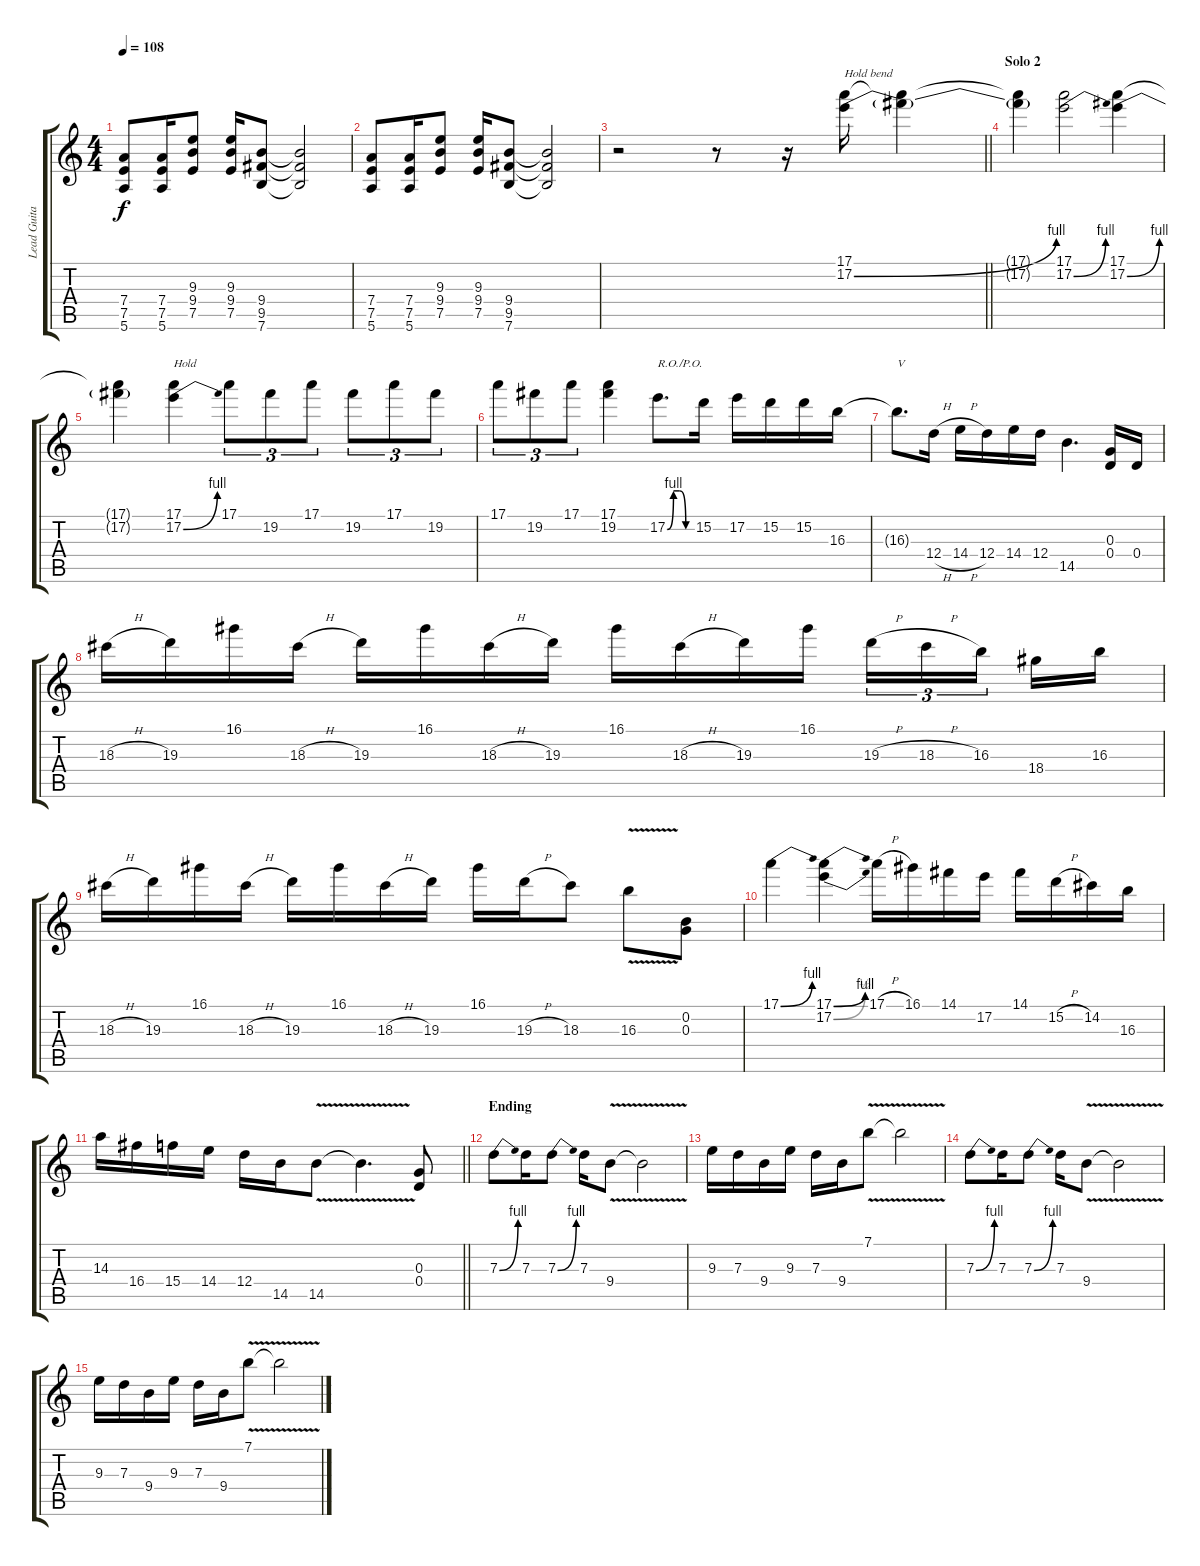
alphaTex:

\track ("Lead Guitar" "Lead Guita") {instrument distortionguitar}
\staff {score tabs}
\tuning (E4 B3 G3 D3 A2 E2) {hide}
\ts (4 4)
\tempo 108
\clef g2
\ks c
(7.4 7.5 5.6).8{dy f} (7.4 7.5 5.6).16 (9.3 9.4 7.5).8 (9.3 9.4 7.5).16 (9.4 9.5 7.6).8 (9.4{t} 9.5{t} 7.6{t}).2 |
(7.4 7.5 5.6).8 (7.4 7.5 5.6).16 (9.3 9.4 7.5).8 (9.3 9.4 7.5).16 (9.4 9.5 7.6).8 (9.4{t} 9.5{t} 7.6{t}).2 |
\barLineRight lightlight
r.2 r.8 r.16 (17.1 17.2{be (bend 0 0 60 4)}).16{txt "Hold bend"} (17.1{t} 17.2{t}).4 |
\section ("" "Solo 2")
(17.1{t} 17.2{t}).4 (17.1 17.2{be (bend 0 0 60 4)}).2 (17.1 17.2{be (bend 0 0 60 4)}).4 |
(17.1{t} 17.2{t}).4 (17.1 17.2{be (bend 0 0 60 4)}).4{txt "Hold"} 17.1.8{tu (3 2)} 19.2.8{tu (3 2)} 17.1.8{tu (3 2)} 19.2.8{tu (3 2)} 17.1.8{tu (3 2)} 19.2.8{tu (3 2)} |
17.1.8{tu (3 2)} 19.2.8{tu (3 2)} 17.1.8{tu (3 2)} (17.1 19.2).4 17.2{be (custom 0 0 15 4 30 4 45 0 60 0)}.8{d txt "R.O./P.O."} 15.2.16 17.2.16 15.2.16 15.2.16 16.3.16 |
16.3{t}.8{d txt "V"} 12.4{h}.16 14.4{h}.16 12.4.16 14.4.16 12.4.16 14.5.4{d} (0.3 0.4).16 0.4.16 |
18.3{h}.16 19.3.16 16.1.16 18.3{h}.16 19.3.16 16.1.16 18.3{h}.16 19.3.16 16.1.16 18.3{h}.16 19.3.16 16.1.16 19.3{h}.16{tu (3 2)} 18.3{h}.16{tu (3 2)} 16.3.16{tu (3 2) beam splitsecondary} 18.4.16 16.3.16 |
18.3{h}.16 19.3.16 16.1.16 18.3{h}.16 19.3.16 16.1.16 18.3{h}.16 19.3.16 16.1.16 19.3{h}.16 18.3.8 16.3{v}.8 (0.2 0.3).8 |
17.1{be (bend 0 0 60 4)}.4 (17.1{be (bend 0 0 60 4)} 17.2{be (bend 0 0 60 2)}).4 17.1{h}.16 16.1.16 14.1.16 17.2.16 14.1.16 15.2{h}.16 14.2.16 16.3.16 |
\barLineRight lightlight
14.3.16 16.4.16 15.4.16 14.4.16 12.4.16 14.5.16 14.5{v}.8 14.5{t}.4{d} (0.3 0.4).8 |
\section ("" "Ending")
7.3{be (bend 0 0 60 4)}.8 7.3.16 7.3{be (bend 0 0 60 4)}.8 7.3.16 9.4{v}.8 9.4{t}.2 |
9.3.16 7.3.16 9.4.16 9.3.16 7.3.16 9.4.16 7.1{v}.8 7.1{t}.2 |
7.3{be (bend 0 0 60 4)}.8 7.3.16 7.3{be (bend 0 0 60 4)}.8 7.3.16 9.4{v}.8 9.4{t}.2 |
9.3.16 7.3.16 9.4.16 9.3.16 7.3.16 9.4.16 7.1{v}.8 7.1{t}.2
